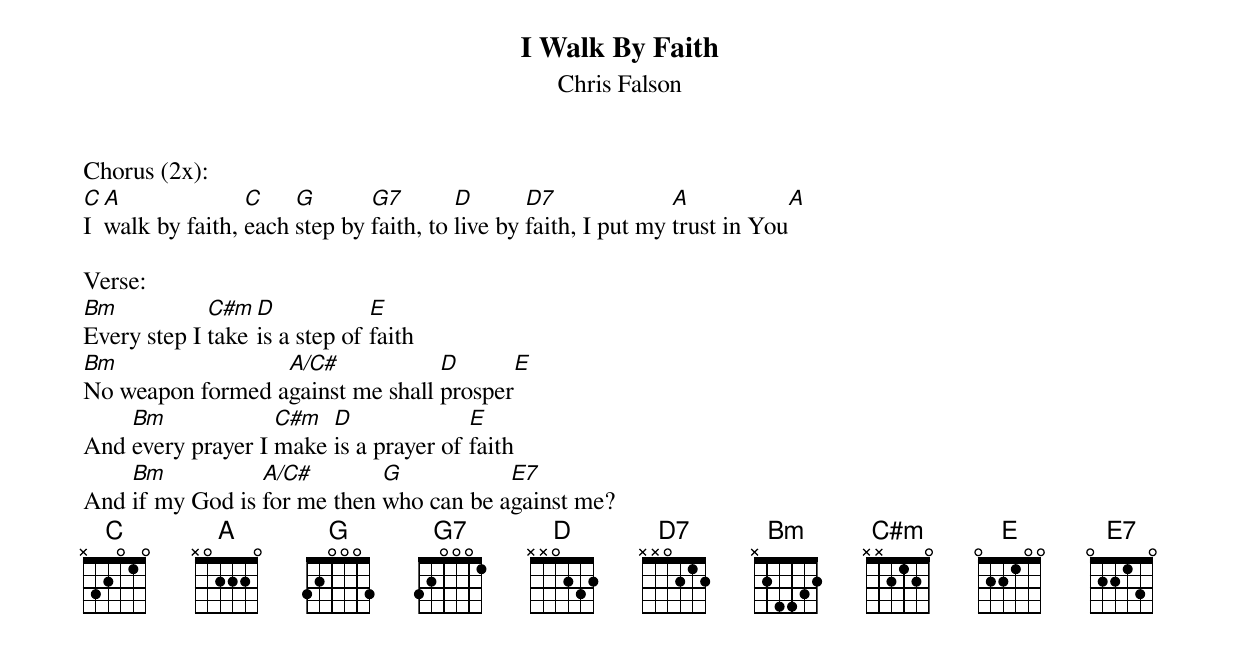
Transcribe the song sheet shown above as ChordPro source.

{title:I Walk By Faith}
{subtitle:Chris Falson}
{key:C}

Chorus (2x):
[C]I [A]walk by faith, [C]each [G]step by [G7]faith, to [D]live by [D7]faith, I put my [A]trust in You[A]

Verse:
[Bm]Every step I [C#m]take [D]is a step of [E]faith
[Bm]No weapon formed a[A/C#]gainst me shall [D]prosper[E]
And [Bm]every prayer I [C#m]make [D]is a prayer of [E]faith
And [Bm]if my God is [A/C#]for me then [G]who can be a[E7]gainst me?
